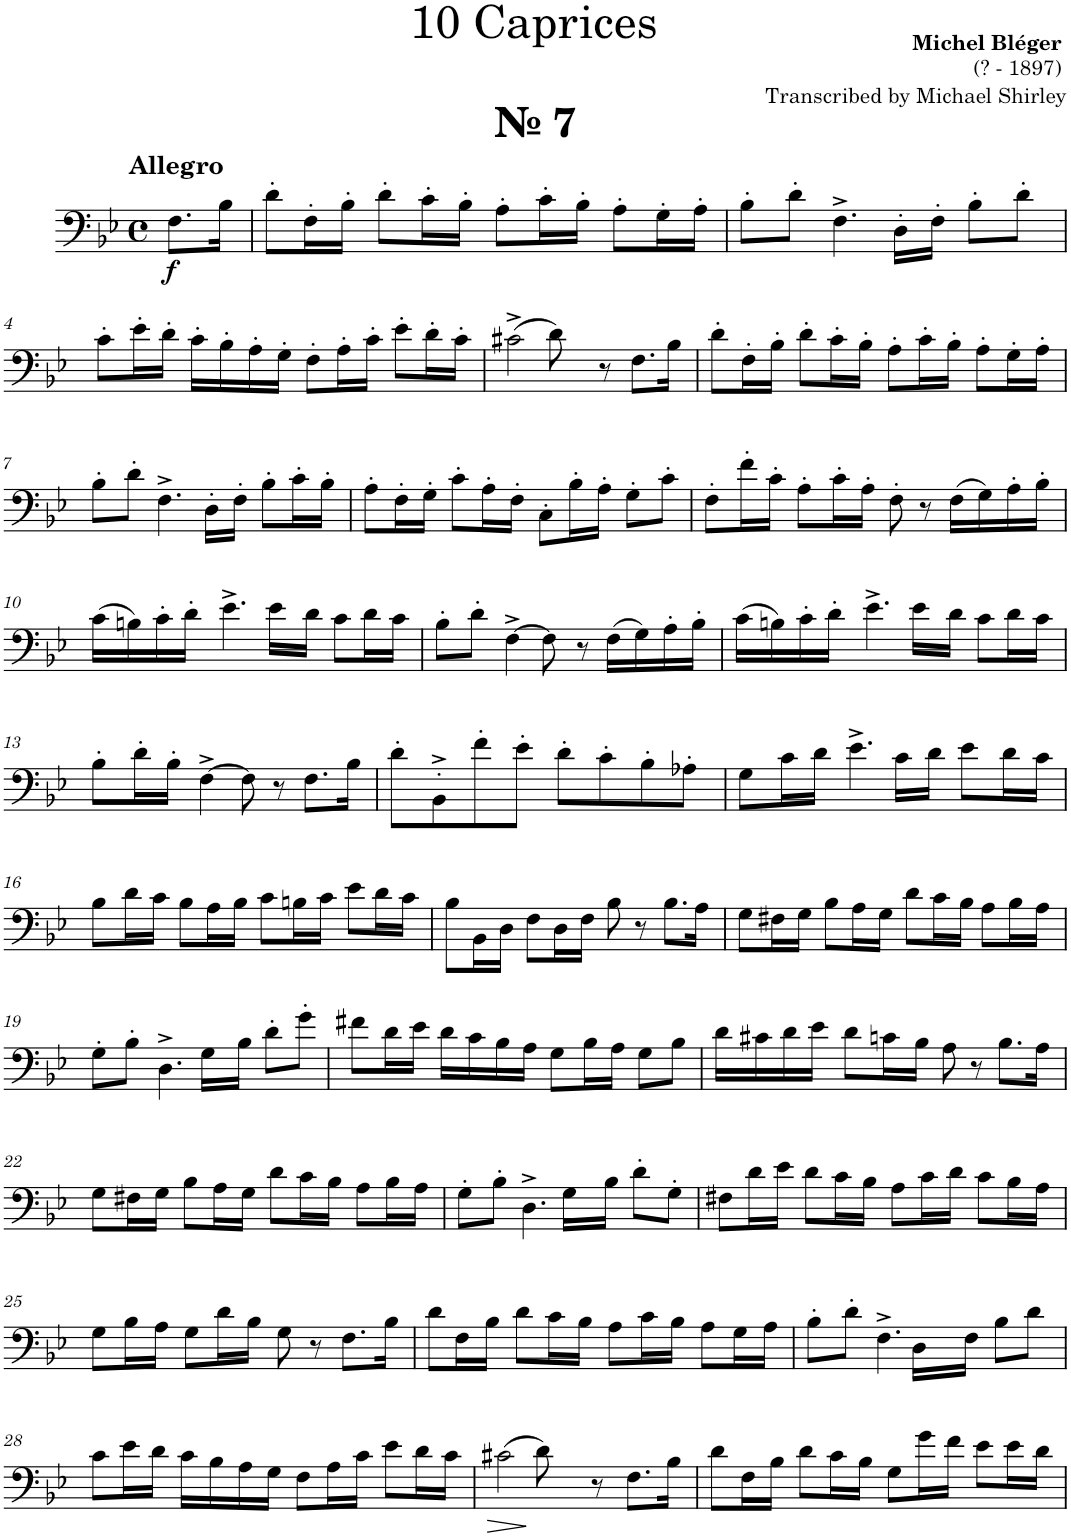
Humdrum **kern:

**kern	**dynam
*part1	*part1
*staff1	*staff1
*I"Trombone	*
*I'Tbn.	*
*clefF4	*
*k[b-e-]	*
*M4/4	*
*met(c)	*
=1	=1
!LO:TX:a:B:t=№ 7	!
!LO:TX:a:B:t=Allegro	!
!	!LO:DY:b
8.F\L	f
16B-\Jk	.
=2	=2
8d'\L	.
16F'\L	.
16B-'\JJ	.
8d'\L	.
16c'\L	.
16B-'\JJ	.
8A'\L	.
16c'\L	.
16B-'\JJ	.
8A'\L	.
16G'\L	.
16A'\JJ	.
=3	=3
8B-'\L	.
8d'\J	.
4.F^\	.
16D'\LL	.
16F'\JJ	.
8B-'\L	.
8d'\J	.
!!LO:LB:g=z
=4	=4
8c'\L	.
16e-'\L	.
16d'\JJ	.
16c'\LL	.
16B-'\	.
16A'\	.
16G'\JJ	.
8F'\L	.
16A'\L	.
16c'\JJ	.
8e-'\L	.
16d'\L	.
16c'\JJ	.
=5	=5
(2c#X^\	.
8d\)	.
8r	.
8.F\L	.
16B-\Jk	.
=6	=6
8d'\L	.
16F'\L	.
16B-'\JJ	.
8d'\L	.
16c'\L	.
16B-'\JJ	.
8A'\L	.
16c'\L	.
16B-'\JJ	.
8A'\L	.
16G'\L	.
16A'\JJ	.
!!LO:LB:g=z
=7	=7
8B-'\L	.
8d'\J	.
4.F^\	.
16D'\LL	.
16F'\JJ	.
8B-'\L	.
16c'\L	.
16B-'\JJ	.
=8	=8
8A'\L	.
16F'\L	.
16G'\JJ	.
8c'\L	.
16A'\L	.
16F'\JJ	.
8C'\L	.
16B-'\L	.
16A'\JJ	.
8G'\L	.
8c'\J	.
=9	=9
8F'\L	.
16f'\L	.
16c'\JJ	.
8A'\L	.
16c'\L	.
16A'\JJ	.
8F'\	.
8r	.
(16F\LL	.
16G\)	.
16A'\	.
16B-'\JJ	.
!!LO:LB:g=z
=10	=10
(16c\LL	.
16Bn\)	.
16c'\	.
16d'\JJ	.
4.e-^\	.
16e-\LL	.
16d\JJ	.
8c\L	.
16d\L	.
16c\JJ	.
=11	=11
8B-'\L	.
8d'\J	.
[4F^\	.
8F\]	.
8r	.
(16F\LL	.
16G\)	.
16A'\	.
16B-'\JJ	.
=12	=12
(16c\LL	.
16Bn\)	.
16c'\	.
16d'\JJ	.
4.e-^\	.
16e-\LL	.
16d\JJ	.
8c\L	.
16d\L	.
16c\JJ	.
!!LO:LB:g=z
=13	=13
8B-'\L	.
16d'\L	.
16B-'\JJ	.
[4F^\	.
8F\]	.
8r	.
8.F\L	.
16B-\Jk	.
=14	=14
8d'\L	.
8BB-'^\	.
8f'\	.
8e-'\J	.
8d'\L	.
8c'\	.
8B-'\	.
8A-X'\J	.
=15	=15
8G\L	.
16c\L	.
16d\JJ	.
4.e-^\	.
16c\LL	.
16d\JJ	.
8e-\L	.
16d\L	.
16c\JJ	.
!!LO:LB:g=z
=16	=16
8B-\L	.
16d\L	.
16c\JJ	.
8B-\L	.
16A\L	.
16B-\JJ	.
8c\L	.
16Bn\L	.
16c\JJ	.
8e-\L	.
16d\L	.
16c\JJ	.
=17	=17
8B-\L	.
16BB-\L	.
16D\JJ	.
8F\L	.
16D\L	.
16F\JJ	.
8B-\	.
8r	.
8.B-\L	.
16A\Jk	.
=18	=18
8G\L	.
16F#X\L	.
16G\JJ	.
8B-\L	.
16A\L	.
16G\JJ	.
8d\L	.
16c\L	.
16B-\JJ	.
8A\L	.
16B-\L	.
16A\JJ	.
!!LO:LB:g=z
=19	=19
8G'\L	.
8B-'\J	.
4.D^\	.
16G\LL	.
16B-\JJ	.
8d'\L	.
8g'\J	.
=20	=20
8f#X\L	.
16d\L	.
16e-\JJ	.
16d\LL	.
16c\	.
16B-\	.
16A\JJ	.
8G\L	.
16B-\L	.
16A\JJ	.
8G\L	.
8B-\J	.
=21	=21
16d\LL	.
16c#X\	.
16d\	.
16e-\JJ	.
8d\L	.
16cn\L	.
16B-\JJ	.
8A\	.
8r	.
8.B-\L	.
16A\Jk	.
!!LO:LB:g=z
=22	=22
8G\L	.
16F#X\L	.
16G\JJ	.
8B-\L	.
16A\L	.
16G\JJ	.
8d\L	.
16c\L	.
16B-\JJ	.
8A\L	.
16B-\L	.
16A\JJ	.
=23	=23
8G'\L	.
8B-'\J	.
4.D^\	.
16G\LL	.
16B-\JJ	.
8d'\L	.
8G'\J	.
=24	=24
8F#X\L	.
16d\L	.
16e-\JJ	.
8d\L	.
16c\L	.
16B-\JJ	.
8A\L	.
16c\L	.
16d\JJ	.
8c\L	.
16B-\L	.
16A\JJ	.
!!LO:LB:g=z
=25	=25
8G\L	.
16B-\L	.
16A\JJ	.
8G\L	.
16d\L	.
16B-\JJ	.
8G\	.
8r	.
8.F\L	.
16B-\Jk	.
=26	=26
8d\L	.
16F\L	.
16B-\JJ	.
8d\L	.
16c\L	.
16B-\JJ	.
8A\L	.
16c\L	.
16B-\JJ	.
8A\L	.
16G\L	.
16A\JJ	.
=27	=27
8B-'\L	.
8d'\J	.
4.F^\	.
16D\LL	.
16F\JJ	.
8B-\L	.
8d\J	.
!!LO:LB:g=z
=28	=28
8c\L	.
16e-\L	.
16d\JJ	.
16c\LL	.
16B-\	.
16A\	.
16G\JJ	.
8F\L	.
16A\L	.
16c\JJ	.
8e-\L	.
16d\L	.
16c\JJ	.
=29	=29
!	!LO:HP:b
(2c#X\	>
8d\)	]
8r	.
8.F\L	.
16B-\Jk	.
=30	=30
8d\L	.
16F\L	.
16B-\JJ	.
8d\L	.
16c\L	.
16B-\JJ	.
8G\L	.
16g\L	.
16f\JJ	.
8e-\L	.
16e-\L	.
16d\JJ	.
=	=
*-	*-
